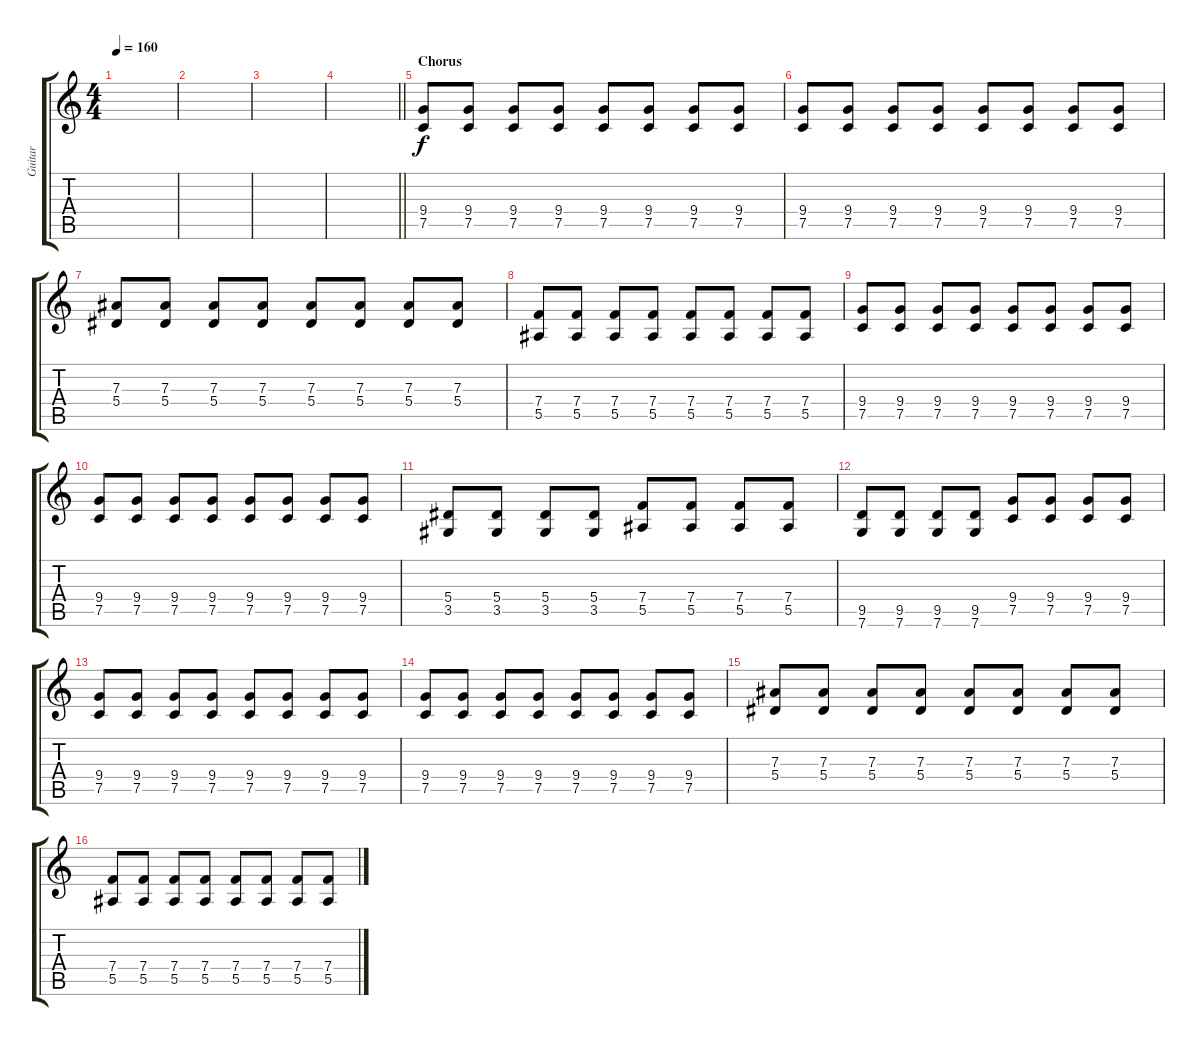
\track ("Guitar" "Guitar") {instrument distortionguitar}
\staff {score tabs}
\tuning (C4 G3 Eb3 Bb2 F2 C2) {hide}
\ts (4 4)
\tempo 160
\clef g2
\ks c
|
|
|
\barLineRight lightlight
|
\section ("" "Chorus")
(9.4 7.5).8 (9.4 7.5).8 (9.4 7.5).8 (9.4 7.5).8 (9.4 7.5).8 (9.4 7.5).8 (9.4 7.5).8 (9.4 7.5).8 |
(9.4 7.5).8 (9.4 7.5).8 (9.4 7.5).8 (9.4 7.5).8 (9.4 7.5).8 (9.4 7.5).8 (9.4 7.5).8 (9.4 7.5).8 |
(7.3 5.4).8 (7.3 5.4).8 (7.3 5.4).8 (7.3 5.4).8 (7.3 5.4).8 (7.3 5.4).8 (7.3 5.4).8 (7.3 5.4).8 |
(7.4 5.5).8 (7.4 5.5).8 (7.4 5.5).8 (7.4 5.5).8 (7.4 5.5).8 (7.4 5.5).8 (7.4 5.5).8 (7.4 5.5).8 |
(9.4 7.5).8 (9.4 7.5).8 (9.4 7.5).8 (9.4 7.5).8 (9.4 7.5).8 (9.4 7.5).8 (9.4 7.5).8 (9.4 7.5).8 |
(9.4 7.5).8 (9.4 7.5).8 (9.4 7.5).8 (9.4 7.5).8 (9.4 7.5).8 (9.4 7.5).8 (9.4 7.5).8 (9.4 7.5).8 |
(5.4 3.5).8 (5.4 3.5).8 (5.4 3.5).8 (5.4 3.5).8 (7.4 5.5).8 (7.4 5.5).8 (7.4 5.5).8 (7.4 5.5).8 |
(9.5 7.6).8 (9.5 7.6).8 (9.5 7.6).8 (9.5 7.6).8 (9.4 7.5).8 (9.4 7.5).8 (9.4 7.5).8 (9.4 7.5).8 |
(9.4 7.5).8 (9.4 7.5).8 (9.4 7.5).8 (9.4 7.5).8 (9.4 7.5).8 (9.4 7.5).8 (9.4 7.5).8 (9.4 7.5).8 |
(9.4 7.5).8 (9.4 7.5).8 (9.4 7.5).8 (9.4 7.5).8 (9.4 7.5).8 (9.4 7.5).8 (9.4 7.5).8 (9.4 7.5).8 |
(7.3 5.4).8 (7.3 5.4).8 (7.3 5.4).8 (7.3 5.4).8 (7.3 5.4).8 (7.3 5.4).8 (7.3 5.4).8 (7.3 5.4).8 |
(7.4 5.5).8 (7.4 5.5).8 (7.4 5.5).8 (7.4 5.5).8 (7.4 5.5).8 (7.4 5.5).8 (7.4 5.5).8 (7.4 5.5).8
